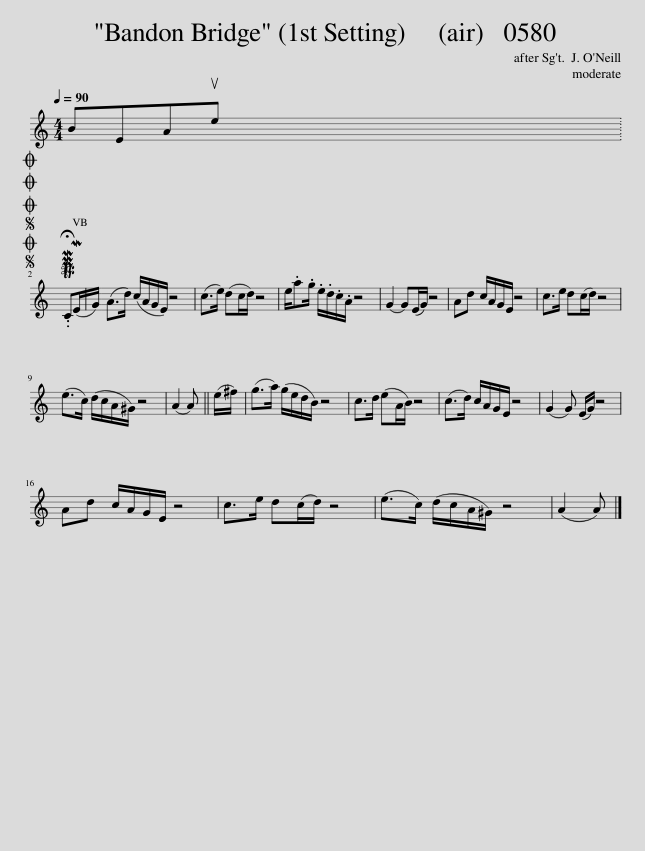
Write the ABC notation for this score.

X:1
L:1/8
Q:1/4=90
M:4/4
I:linebreak $
K:C
V:1 treble
V:1
 BEAue x2002 |$SOSOOO .!fermata!PMTC(ME/G/) | (A>d) (c/A/G/E/) z4 | (c>e) (dc/d/) z4 | e/.a.g/ .e/.d/.c/.A/ z4 | %5
 (G2 G)(E/G/) z4 | Ad c/A/G/E/ z4 | c>e d(c/d/) z4 |$ (e>c) (d/c/A/^G/) z4 | (A2 A) || %10
 (e/^f/) | (g>a) (g/e/d/B/) z4 | c>d (eA/B/) z4 | (c>d) c/A/G/E/ z4 | (G2 G) (E/G/) z4 |$ %15
 Ad c/A/G/E/ z4 | c>e d(c/d/) z4 | (e>c) (d/c/A/^G/) z4 | (A2 A) |] %19
